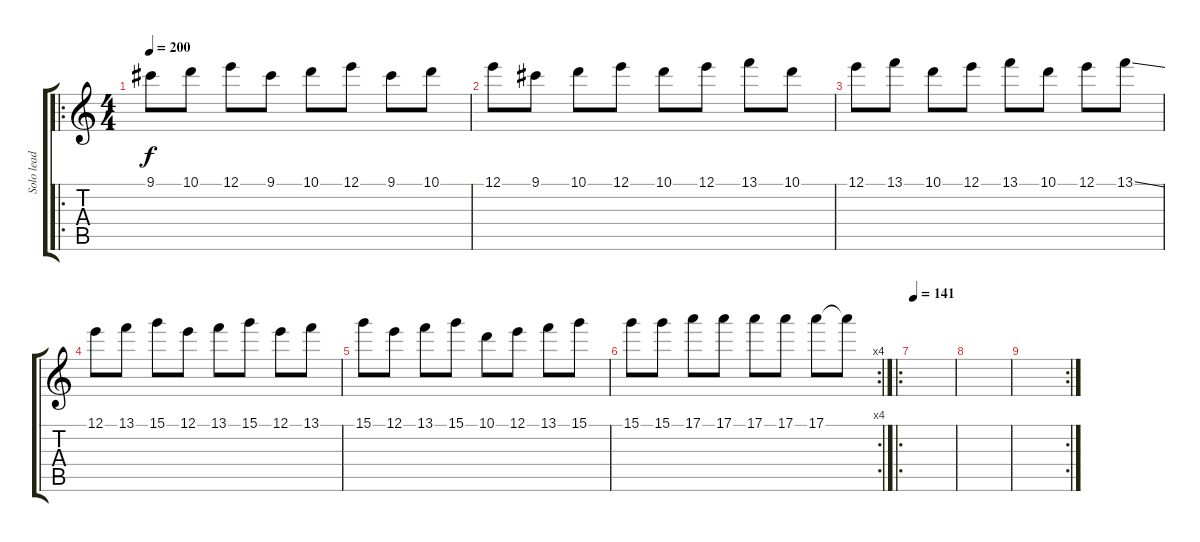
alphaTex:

\track ("Solo lead guitar" "Solo lead ") {instrument distortionguitar}
\staff {score tabs}
\tuning (E4 B3 G3 D3 A2 D2) {hide}
\ro
\ts (4 4)
\tempo 200
\clef g2
\ks c
9.1.8{dy f} 10.1.8 12.1.8 9.1.8 10.1.8 12.1.8 9.1.8 10.1.8 |
12.1.8 9.1.8 10.1.8 12.1.8 10.1.8 12.1.8 13.1.8 10.1.8 |
12.1.8 13.1.8 10.1.8 12.1.8 13.1.8 10.1.8 12.1.8 13.1{ss}.8 |
12.1.8 13.1.8 15.1.8 12.1.8 13.1.8 15.1.8 12.1.8 13.1.8 |
15.1.8 12.1.8 13.1.8 15.1.8 10.1.8 12.1.8 13.1.8 15.1.8 |
\rc 4
15.1.8 15.1.8 17.1.8 17.1.8 17.1.8 17.1.8 17.1.8 17.1{t}.8 |
\ro
\tempo 141
|
|
\rc 2
